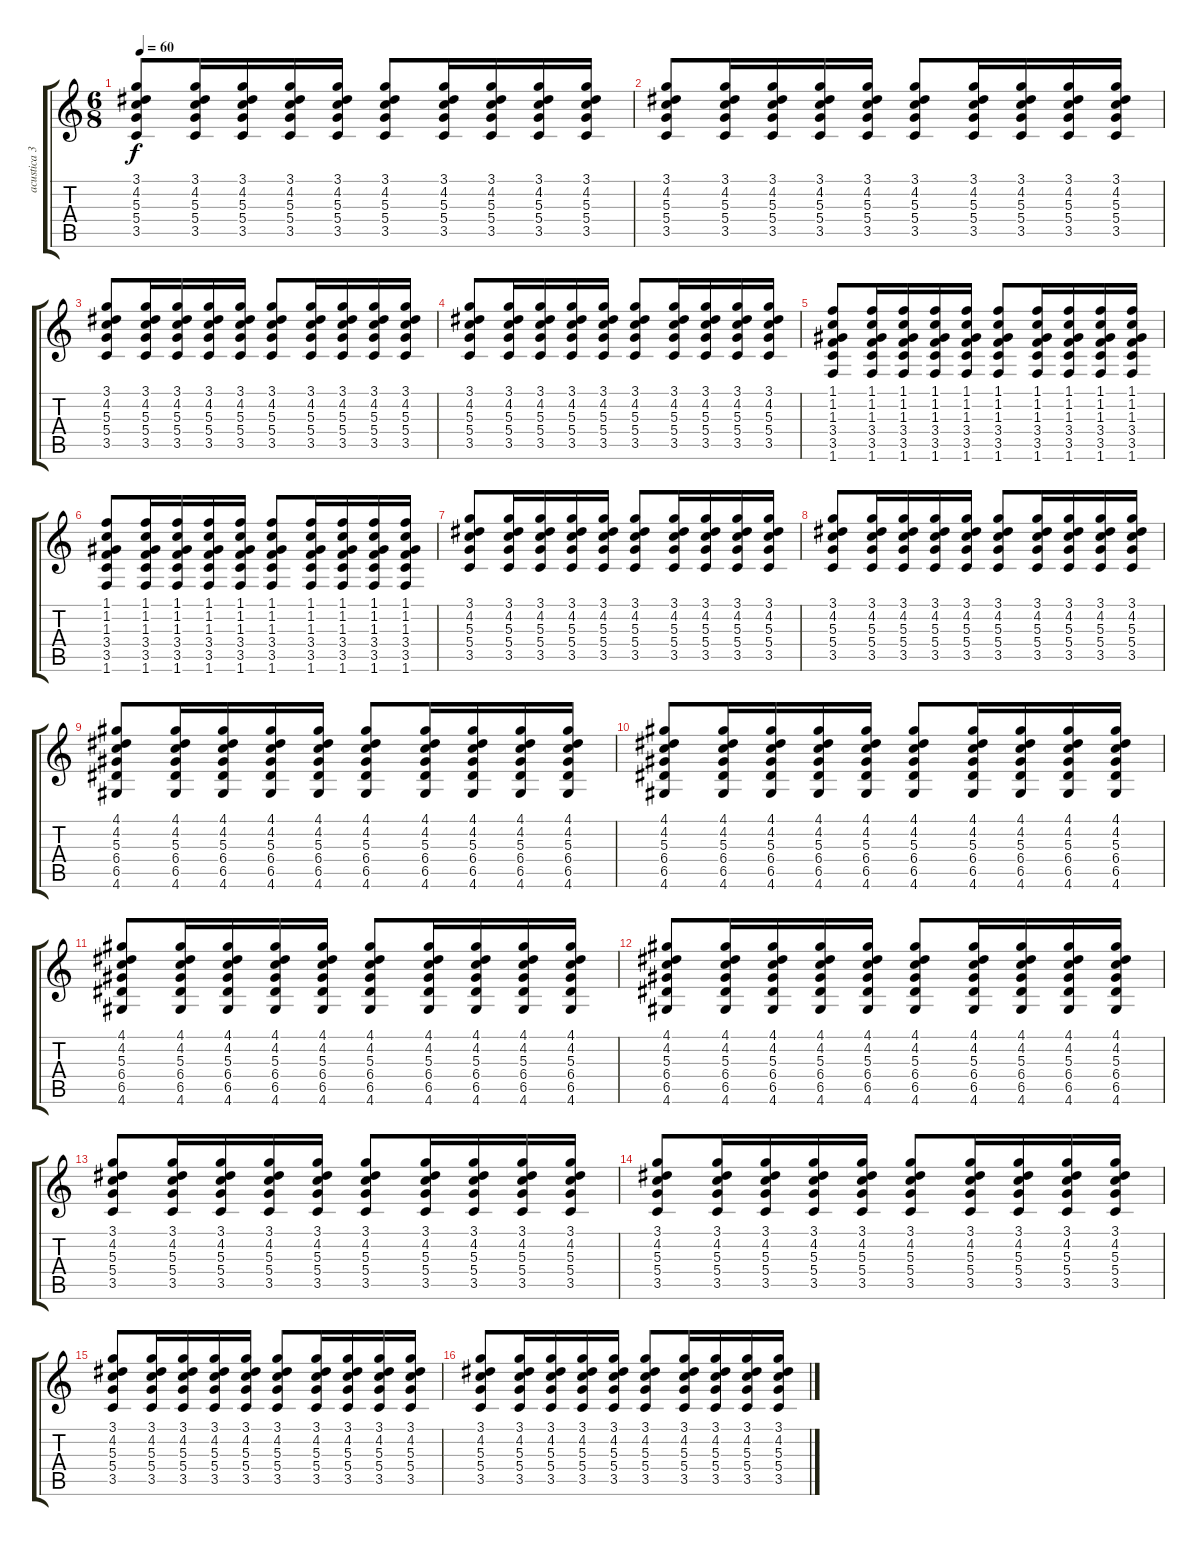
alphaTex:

\track ("acustica 3" "acustica 3") {instrument acousticguitarnylon}
\staff {score tabs}
\tuning (E4 B3 G3 D3 A2 E2) {hide}
\ts (6 8)
\tempo 60
\clef g2
\ks c
(3.1 4.2 5.3 5.4 3.5).8{dy f} (3.1 4.2 5.3 5.4 3.5).16 (3.1 4.2 5.3 5.4 3.5).16 (3.1 4.2 5.3 5.4 3.5).16 (3.1 4.2 5.3 5.4 3.5).16 (3.1 4.2 5.3 5.4 3.5).8 (3.1 4.2 5.3 5.4 3.5).16 (3.1 4.2 5.3 5.4 3.5).16 (3.1 4.2 5.3 5.4 3.5).16 (3.1 4.2 5.3 5.4 3.5).16 |
(3.1 4.2 5.3 5.4 3.5).8 (3.1 4.2 5.3 5.4 3.5).16 (3.1 4.2 5.3 5.4 3.5).16 (3.1 4.2 5.3 5.4 3.5).16 (3.1 4.2 5.3 5.4 3.5).16 (3.1 4.2 5.3 5.4 3.5).8 (3.1 4.2 5.3 5.4 3.5).16 (3.1 4.2 5.3 5.4 3.5).16 (3.1 4.2 5.3 5.4 3.5).16 (3.1 4.2 5.3 5.4 3.5).16 |
(3.1 4.2 5.3 5.4 3.5).8 (3.1 4.2 5.3 5.4 3.5).16 (3.1 4.2 5.3 5.4 3.5).16 (3.1 4.2 5.3 5.4 3.5).16 (3.1 4.2 5.3 5.4 3.5).16 (3.1 4.2 5.3 5.4 3.5).8 (3.1 4.2 5.3 5.4 3.5).16 (3.1 4.2 5.3 5.4 3.5).16 (3.1 4.2 5.3 5.4 3.5).16 (3.1 4.2 5.3 5.4 3.5).16 |
(3.1 4.2 5.3 5.4 3.5).8 (3.1 4.2 5.3 5.4 3.5).16 (3.1 4.2 5.3 5.4 3.5).16 (3.1 4.2 5.3 5.4 3.5).16 (3.1 4.2 5.3 5.4 3.5).16 (3.1 4.2 5.3 5.4 3.5).8 (3.1 4.2 5.3 5.4 3.5).16 (3.1 4.2 5.3 5.4 3.5).16 (3.1 4.2 5.3 5.4 3.5).16 (3.1 4.2 5.3 5.4 3.5).16 |
(1.1 1.2 1.3 3.4 3.5 1.6).8 (1.1 1.2 1.3 3.4 3.5 1.6).16 (1.1 1.2 1.3 3.4 3.5 1.6).16 (1.1 1.2 1.3 3.4 3.5 1.6).16 (1.1 1.2 1.3 3.4 3.5 1.6).16 (1.1 1.2 1.3 3.4 3.5 1.6).8 (1.1 1.2 1.3 3.4 3.5 1.6).16 (1.1 1.2 1.3 3.4 3.5 1.6).16 (1.1 1.2 1.3 3.4 3.5 1.6).16 (1.1 1.2 1.3 3.4 3.5 1.6).16 |
(1.1 1.2 1.3 3.4 3.5 1.6).8 (1.1 1.2 1.3 3.4 3.5 1.6).16 (1.1 1.2 1.3 3.4 3.5 1.6).16 (1.1 1.2 1.3 3.4 3.5 1.6).16 (1.1 1.2 1.3 3.4 3.5 1.6).16 (1.1 1.2 1.3 3.4 3.5 1.6).8 (1.1 1.2 1.3 3.4 3.5 1.6).16 (1.1 1.2 1.3 3.4 3.5 1.6).16 (1.1 1.2 1.3 3.4 3.5 1.6).16 (1.1 1.2 1.3 3.4 3.5 1.6).16 |
(3.1 4.2 5.3 5.4 3.5).8 (3.1 4.2 5.3 5.4 3.5).16 (3.1 4.2 5.3 5.4 3.5).16 (3.1 4.2 5.3 5.4 3.5).16 (3.1 4.2 5.3 5.4 3.5).16 (3.1 4.2 5.3 5.4 3.5).8 (3.1 4.2 5.3 5.4 3.5).16 (3.1 4.2 5.3 5.4 3.5).16 (3.1 4.2 5.3 5.4 3.5).16 (3.1 4.2 5.3 5.4 3.5).16 |
(3.1 4.2 5.3 5.4 3.5).8 (3.1 4.2 5.3 5.4 3.5).16 (3.1 4.2 5.3 5.4 3.5).16 (3.1 4.2 5.3 5.4 3.5).16 (3.1 4.2 5.3 5.4 3.5).16 (3.1 4.2 5.3 5.4 3.5).8 (3.1 4.2 5.3 5.4 3.5).16 (3.1 4.2 5.3 5.4 3.5).16 (3.1 4.2 5.3 5.4 3.5).16 (3.1 4.2 5.3 5.4 3.5).16 |
(4.1 4.2 5.3 6.4 6.5 4.6).8 (4.1 4.2 5.3 6.4 6.5 4.6).16 (4.1 4.2 5.3 6.4 6.5 4.6).16 (4.1 4.2 5.3 6.4 6.5 4.6).16 (4.1 4.2 5.3 6.4 6.5 4.6).16 (4.1 4.2 5.3 6.4 6.5 4.6).8 (4.1 4.2 5.3 6.4 6.5 4.6).16 (4.1 4.2 5.3 6.4 6.5 4.6).16 (4.1 4.2 5.3 6.4 6.5 4.6).16 (4.1 4.2 5.3 6.4 6.5 4.6).16 |
(4.1 4.2 5.3 6.4 6.5 4.6).8 (4.1 4.2 5.3 6.4 6.5 4.6).16 (4.1 4.2 5.3 6.4 6.5 4.6).16 (4.1 4.2 5.3 6.4 6.5 4.6).16 (4.1 4.2 5.3 6.4 6.5 4.6).16 (4.1 4.2 5.3 6.4 6.5 4.6).8 (4.1 4.2 5.3 6.4 6.5 4.6).16 (4.1 4.2 5.3 6.4 6.5 4.6).16 (4.1 4.2 5.3 6.4 6.5 4.6).16 (4.1 4.2 5.3 6.4 6.5 4.6).16 |
(4.1 4.2 5.3 6.4 6.5 4.6).8 (4.1 4.2 5.3 6.4 6.5 4.6).16 (4.1 4.2 5.3 6.4 6.5 4.6).16 (4.1 4.2 5.3 6.4 6.5 4.6).16 (4.1 4.2 5.3 6.4 6.5 4.6).16 (4.1 4.2 5.3 6.4 6.5 4.6).8 (4.1 4.2 5.3 6.4 6.5 4.6).16 (4.1 4.2 5.3 6.4 6.5 4.6).16 (4.1 4.2 5.3 6.4 6.5 4.6).16 (4.1 4.2 5.3 6.4 6.5 4.6).16 |
(4.1 4.2 5.3 6.4 6.5 4.6).8 (4.1 4.2 5.3 6.4 6.5 4.6).16 (4.1 4.2 5.3 6.4 6.5 4.6).16 (4.1 4.2 5.3 6.4 6.5 4.6).16 (4.1 4.2 5.3 6.4 6.5 4.6).16 (4.1 4.2 5.3 6.4 6.5 4.6).8 (4.1 4.2 5.3 6.4 6.5 4.6).16 (4.1 4.2 5.3 6.4 6.5 4.6).16 (4.1 4.2 5.3 6.4 6.5 4.6).16 (4.1 4.2 5.3 6.4 6.5 4.6).16 |
(3.1 4.2 5.3 5.4 3.5).8 (3.1 4.2 5.3 5.4 3.5).16 (3.1 4.2 5.3 5.4 3.5).16 (3.1 4.2 5.3 5.4 3.5).16 (3.1 4.2 5.3 5.4 3.5).16 (3.1 4.2 5.3 5.4 3.5).8 (3.1 4.2 5.3 5.4 3.5).16 (3.1 4.2 5.3 5.4 3.5).16 (3.1 4.2 5.3 5.4 3.5).16 (3.1 4.2 5.3 5.4 3.5).16 |
(3.1 4.2 5.3 5.4 3.5).8 (3.1 4.2 5.3 5.4 3.5).16 (3.1 4.2 5.3 5.4 3.5).16 (3.1 4.2 5.3 5.4 3.5).16 (3.1 4.2 5.3 5.4 3.5).16 (3.1 4.2 5.3 5.4 3.5).8 (3.1 4.2 5.3 5.4 3.5).16 (3.1 4.2 5.3 5.4 3.5).16 (3.1 4.2 5.3 5.4 3.5).16 (3.1 4.2 5.3 5.4 3.5).16 |
(3.1 4.2 5.3 5.4 3.5).8 (3.1 4.2 5.3 5.4 3.5).16 (3.1 4.2 5.3 5.4 3.5).16 (3.1 4.2 5.3 5.4 3.5).16 (3.1 4.2 5.3 5.4 3.5).16 (3.1 4.2 5.3 5.4 3.5).8 (3.1 4.2 5.3 5.4 3.5).16 (3.1 4.2 5.3 5.4 3.5).16 (3.1 4.2 5.3 5.4 3.5).16 (3.1 4.2 5.3 5.4 3.5).16 |
(3.1 4.2 5.3 5.4 3.5).8 (3.1 4.2 5.3 5.4 3.5).16 (3.1 4.2 5.3 5.4 3.5).16 (3.1 4.2 5.3 5.4 3.5).16 (3.1 4.2 5.3 5.4 3.5).16 (3.1 4.2 5.3 5.4 3.5).8 (3.1 4.2 5.3 5.4 3.5).16 (3.1 4.2 5.3 5.4 3.5).16 (3.1 4.2 5.3 5.4 3.5).16 (3.1 4.2 5.3 5.4 3.5).16
